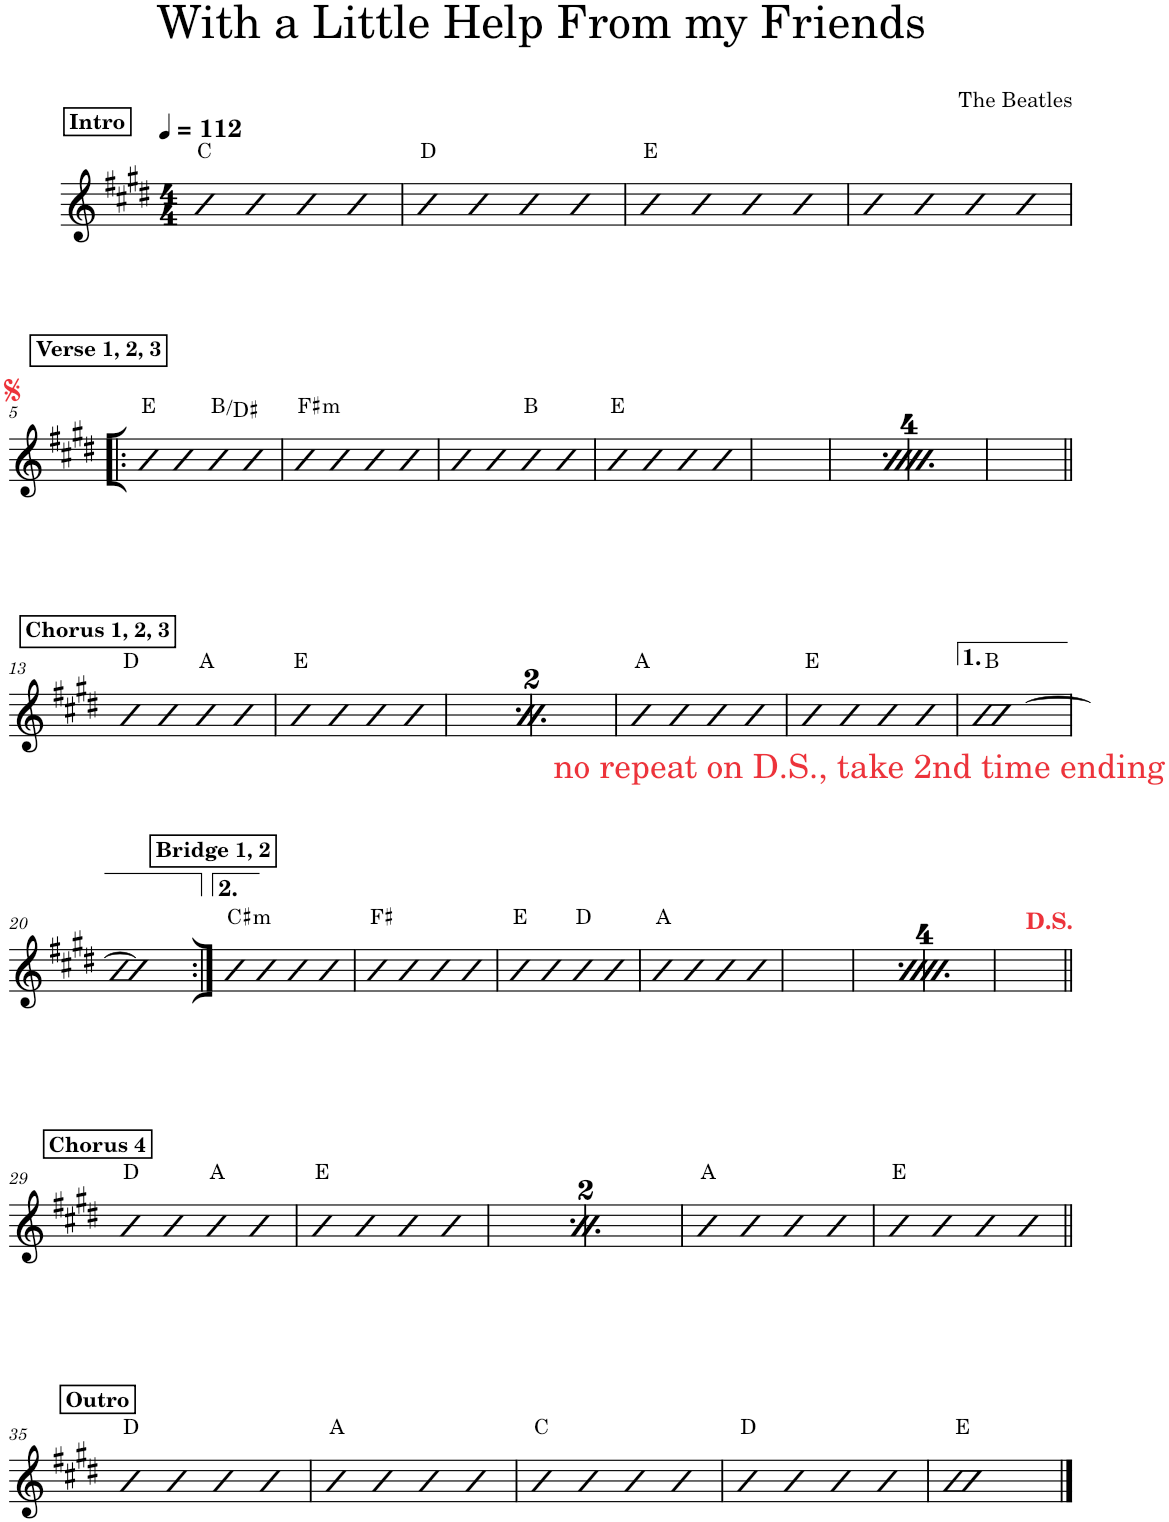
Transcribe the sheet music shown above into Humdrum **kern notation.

**kern	**harte
*part1	*part1
*staff1	*
*I"Piano	*
*I'Pno.	*
*clefG2	*
*k[f#c#g#d#]	*
*M4/4	*
*MM112	*
!!LO:REH:place=s1:a:B:cj:t=Intro
=1	=1
4b	C:maj
4b	.
4b	.
4b	.
=2	=2
4b	D:maj
4b	.
4b	.
4b	.
=3	=3
4b	E:maj
4b	.
4b	.
4b	.
=4	=4
4b	.
4b	.
4b	.
4b	.
!!LO:LB:g=z
!!LO:REH:place=s1:a:B:cj:t=Verse 1, 2, 3
=5!|:	=5!|:
4b	E:maj
4b	.
4b	B:maj/3
4b	.
=6	=6
!	!LO:H:kt=m
4b	F#:min
4b	.
4b	.
4b	.
=7	=7
4b	.
4b	.
4b	B:maj
4b	.
=8	=8
4b	E:maj
4b	.
4b	.
4b	.
!!LO:REH:place=s1:a:B:cj:t=Verse 1, 2, 3
=9	=9
4b	E:maj
4b	.
4b	B:maj/3
4b	.
=10	=10
!	!LO:H:kt=m
4b	F#:min
4b	.
4b	.
4b	.
=11	=11
4b	.
4b	.
4b	B:maj
4b	.
=12	=12
4b	E:maj
4b	.
4b	.
4b	.
!!LO:LB:g=z
!!LO:REH:place=s1:a:B:cj:t=Chorus 1, 2, 3
=13||	=13||
4b	D:maj
4b	.
4b	A:maj
4b	.
=14	=14
4b	E:maj
4b	.
4b	.
4b	.
!!LO:REH:place=s1:a:B:cj:t=Chorus 1, 2, 3
=15	=15
4b	D:maj
4b	.
4b	A:maj
4b	.
=16	=16
4b	E:maj
4b	.
4b	.
4b	.
=17	=17
4b	A:maj
4b	.
4b	.
4b	.
=18	=18
4b	E:maj
4b	.
4b	.
!LO:TX:b:color=#ED333B:t=no repeat on D.S., take 2nd time ending	!
4b	.
=19	=19
[1b	B:maj
!!LO:LB:g=z
=20	=20
1b]	.
!!LO:REH:place=s1:a:B:cj:t=Bridge 1, 2
=21:|!	=21:|!
!	!LO:H:kt=m
4b	C#:min
4b	.
4b	.
4b	.
=22	=22
4b	F#:maj
4b	.
4b	.
4b	.
=23	=23
4b	E:maj
4b	.
4b	D:maj
4b	.
=24	=24
4b	A:maj
4b	.
4b	.
4b	.
!!LO:REH:place=s1:a:B:cj:t=Bridge 1, 2
=25	=25
!	!LO:H:kt=m
4b	C#:min
4b	.
4b	.
4b	.
=26	=26
4b	F#:maj
4b	.
4b	.
4b	.
=27	=27
4b	E:maj
4b	.
4b	D:maj
4b	.
=28	=28
4b	A:maj
4b	.
4b	.
4b	.
!!LO:LB:g=z
!!LO:REH:place=s1:a:B:cj:t=Chorus 4
=29||	=29||
4b	D:maj
4b	.
4b	A:maj
4b	.
=30	=30
4b	E:maj
4b	.
4b	.
4b	.
!!LO:REH:place=s1:a:B:cj:t=Chorus 4
=31	=31
4b	D:maj
4b	.
4b	A:maj
4b	.
=32	=32
4b	E:maj
4b	.
4b	.
4b	.
=33	=33
4b	A:maj
4b	.
4b	.
4b	.
=34	=34
4b	E:maj
4b	.
4b	.
4b	.
!!LO:LB:g=z
!!LO:REH:place=s1:a:B:cj:t=Outro
=35||	=35||
4b	D:maj
4b	.
4b	.
4b	.
=36	=36
4b	A:maj
4b	.
4b	.
4b	.
=37	=37
4b	C:maj
4b	.
4b	.
4b	.
=38	=38
4b	D:maj
4b	.
4b	.
4b	.
=39	=39
1b	E:maj
==	==
*-	*-
